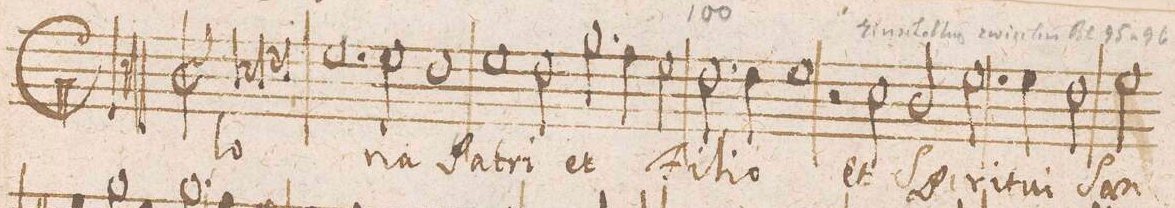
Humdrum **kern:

**kern	**text
*I"CANTVS	*
*clefC3	*
*k[]	*
*met(C|)	*
*M2/1	*
1d\	Glo-
1e\	.
*Xlig	*
=2-	=2-
1.f\	.
2f\	-ri-
=3-	=3-
1e\	-a
1f\	Pa-
=4-	=4-
2e\	-tri
2.a\	et
4g\	.
2f\	Fi-
=5-	=5-
2.e\	-li-
4e\	-o
1f\	.
=6-	=6-
2r	.
2d\	et
2c/	Spi-
2.f\	-ri-
=7-	=7-
4f\	-tu-
2e\	-i
2f\	San-
*-	*-
